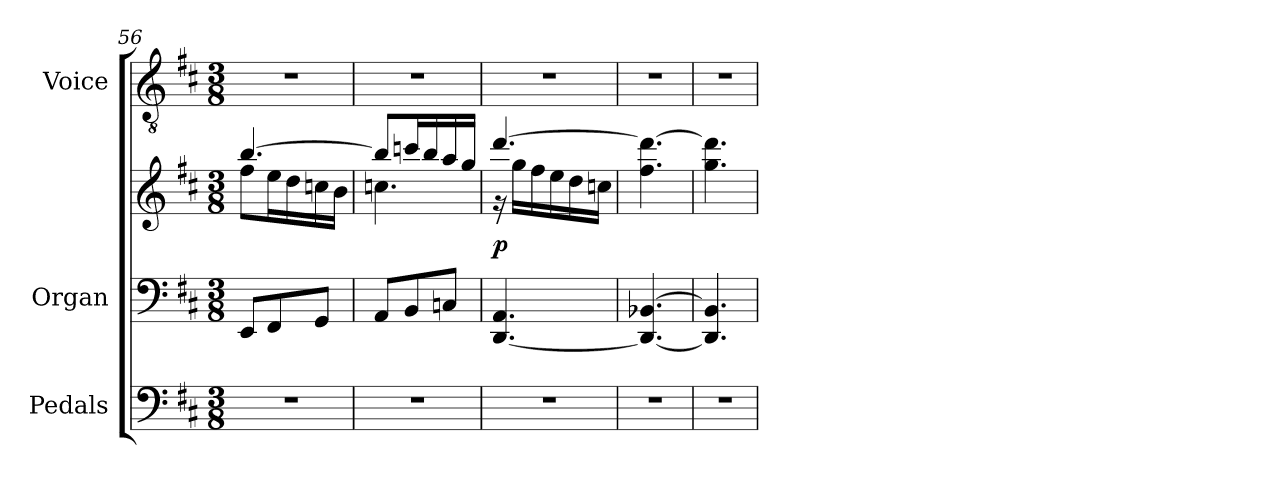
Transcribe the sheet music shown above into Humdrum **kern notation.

**kern	**kern	**kern	**dynam	**kern
*part3	*part2	*part2	*part2	*part1
*staff4	*staff3	*staff2	*staff2/3	*staff1
*I"Pedals	*I"Organ	*	*	*I"Voice
*I'Ped.	*I'Org.	*	*	*I'Voice
*clefF4	*clefF4	*clefG2	*	*clefGv2
*	*	*	*	*ITrd7c12
*k[f#c#]	*k[f#c#]	*k[f#c#]	*	*k[f#c#]
*b:	*b:	*b:	*	*b:
*M3/8	*M3/8	*M3/8	*	*M3/8
=56	=56	=56	=56	=56
!LO:N:vis=1	!	!	!	!LO:N:vis=1
*	*	*^	*	*
4.r	8EEi/L	[>4.bbi/	8ff#i\L	.	4.r
.	8FF#i/	.	16eei\L	.	.
.	.	.	16ddi\	.	.
.	8GGi/J	.	16ccni\	.	.
.	.	.	16bi\JJ	.	.
!!LO:LB:g=z
=57	=57	=57	=57	=57	=57
!LO:N:vis=1	!	!	!	!	!LO:N:vis=1
4.r	8AAi/L	8bbi/L]	4.ccni\	.	4.r
.	8BBi/	16cccni/L	.	.	.
.	.	16bbi/	.	.	.
.	8Cni/J	16aai/	.	.	.
.	.	16ggi/JJ	.	.	.
=58	=58	=58	=58	=58	=58
!LO:N:vis=1	!	!	!	!	!LO:N:vis=1
4.r	[<4.DDi/ 4.AAi	[>4.dddi/	16r	p	4.r
.	.	.	16ggi\LL	.	.
.	.	.	16ff#i\	.	.
.	.	.	16eei\	.	.
.	.	.	16ddi\	.	.
.	.	.	16ccni\JJ	.	.
=59	=59	=59	=59	=59	=59
!LO:N:vis=1	!	!	!	!	!LO:N:vis=1
*	*	*v	*v	*	*
4.r	4.DDi/_< [>4.BB-Xi	4.ff#i\ 4.dddi_>	.	4.r
=60	=60	=60	=60	=60
!LO:N:vis=1	!	!	!	!LO:N:vis=1
4.r	4.DDi/] 4.BB-i]	4.ggi\ 4.dddi]	.	4.r
=	=	=	=	=
*-	*-	*-	*-	*-
